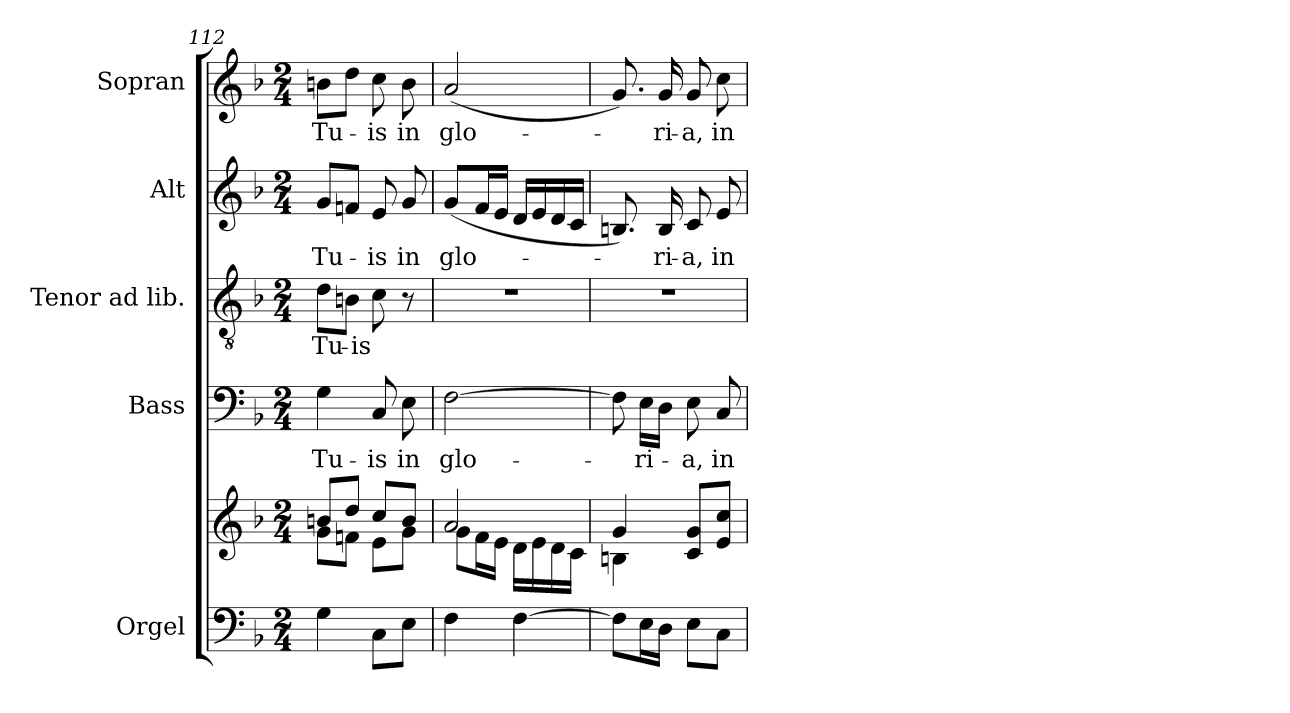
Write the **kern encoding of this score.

**kern	**kern	**kern	**text	**kern	**text	**kern	**text	**kern	**text
*part5	*part5	*part4	*part4	*part3	*part3	*part2	*part2	*part1	*part1
*staff6	*staff5	*staff4	*staff4	*staff3	*staff3	*staff2	*staff2	*staff1	*staff1
*I"Orgel	*	*I"Bass	*	*I"Tenor ad lib.	*	*I"Alt	*	*I"Sopran	*
*I'Org.	*	*I'B	*	*I'T	*	*I'A	*	*I'S	*
*clefF4	*clefG2	*clefF4	*	*clefGv2	*	*clefG2	*	*clefG2	*
*k[b-]	*k[b-]	*k[b-]	*	*k[b-]	*	*k[b-]	*	*k[b-]	*
*F:	*F:	*F:	*	*F:	*	*F:	*	*F:	*
*M2/4	*M2/4	*M2/4	*	*M2/4	*	*M2/4	*	*M2/4	*
=112	=112	=112	=112	=112	=112	=112	=112	=112	=112
*	*^	*	*	*	*	*	*	*	*
!	!	!	!	!LO:LY:b	!	!LO:LY:b	!	!LO:LY:b	!	!LO:LY:b
4G\	8bn/L	8g\L	4G\	Tu-	8d\L	Tu-	8g/L	Tu-	8bn\L	Tu-
.	8dd/J	8fn\J	.	.	8Bn\J	.	8fn/J	.	8dd\J	.
!	!	!	!	!LO:LY:b	!	!LO:LY:b	!	!LO:LY:b	!	!LO:LY:b
8C\L	8cc/L	8e\L	8C/	-is	8c\	-is	8e/	-is	8cc\	-is
!	!	!	!	!LO:LY:b	!	!	!	!LO:LY:b	!	!LO:LY:b
8E\J	8b/J	8g\J	8E\	in	8r	.	8g/	in	8b\	in
=113	=113	=113	=113	=113	=113	=113	=113	=113	=113	=113
!	!	!	!	!LO:LY:b	!	!	!	!LO:LY:b	!	!LO:LY:b
4F\	2a/	8g\L	[2F\	glo-	2r	.	(<8g/L	glo-	(<2a/	glo-
.	.	16f\L	.	.	.	.	16f/L	.	.	.
.	.	16e\JJ	.	.	.	.	16e/JJ	.	.	.
[4F\	.	16d\LL	.	.	.	.	16d/LL	.	.	.
.	.	16e\	.	.	.	.	16e/	.	.	.
.	.	16d\	.	.	.	.	16d/	.	.	.
.	.	16c\JJ	.	.	.	.	16c/JJ	.	.	.
=114	=114	=114	=114	=114	=114	=114	=114	=114	=114	=114
8F\L]	4g/	4Bn\	8F\]	.	2r	.	8.Bn/)	.	8.g/)	.
!	!	!	!	!LO:LY:b	!	!	!	!	!	!
16E\L	.	.	16E\LL	-ri-	.	.	.	.	.	.
!	!	!	!	!	!	!	!	!LO:LY:b	!	!LO:LY:b
16D\JJ	.	.	16D\JJ	.	.	.	16B/	-ri-	16g/	-ri-
!	!	!	!	!LO:LY:b	!	!	!	!LO:LY:b	!	!LO:LY:b
8E\L	8c/ 8g/L	4ryy	8E\	-a,	.	.	8c/	-a,	8g/	-a,
!	!	!	!	!LO:LY:b	!	!	!	!LO:LY:b	!	!LO:LY:b
8C\J	8e/ 8cc/J	.	8C/	in	.	.	8e/	in	8cc\	in
*	*v	*v	*	*	*	*	*	*	*	*
=	=	=	=	=	=	=	=	=	=
*-	*-	*-	*-	*-	*-	*-	*-	*-	*-
